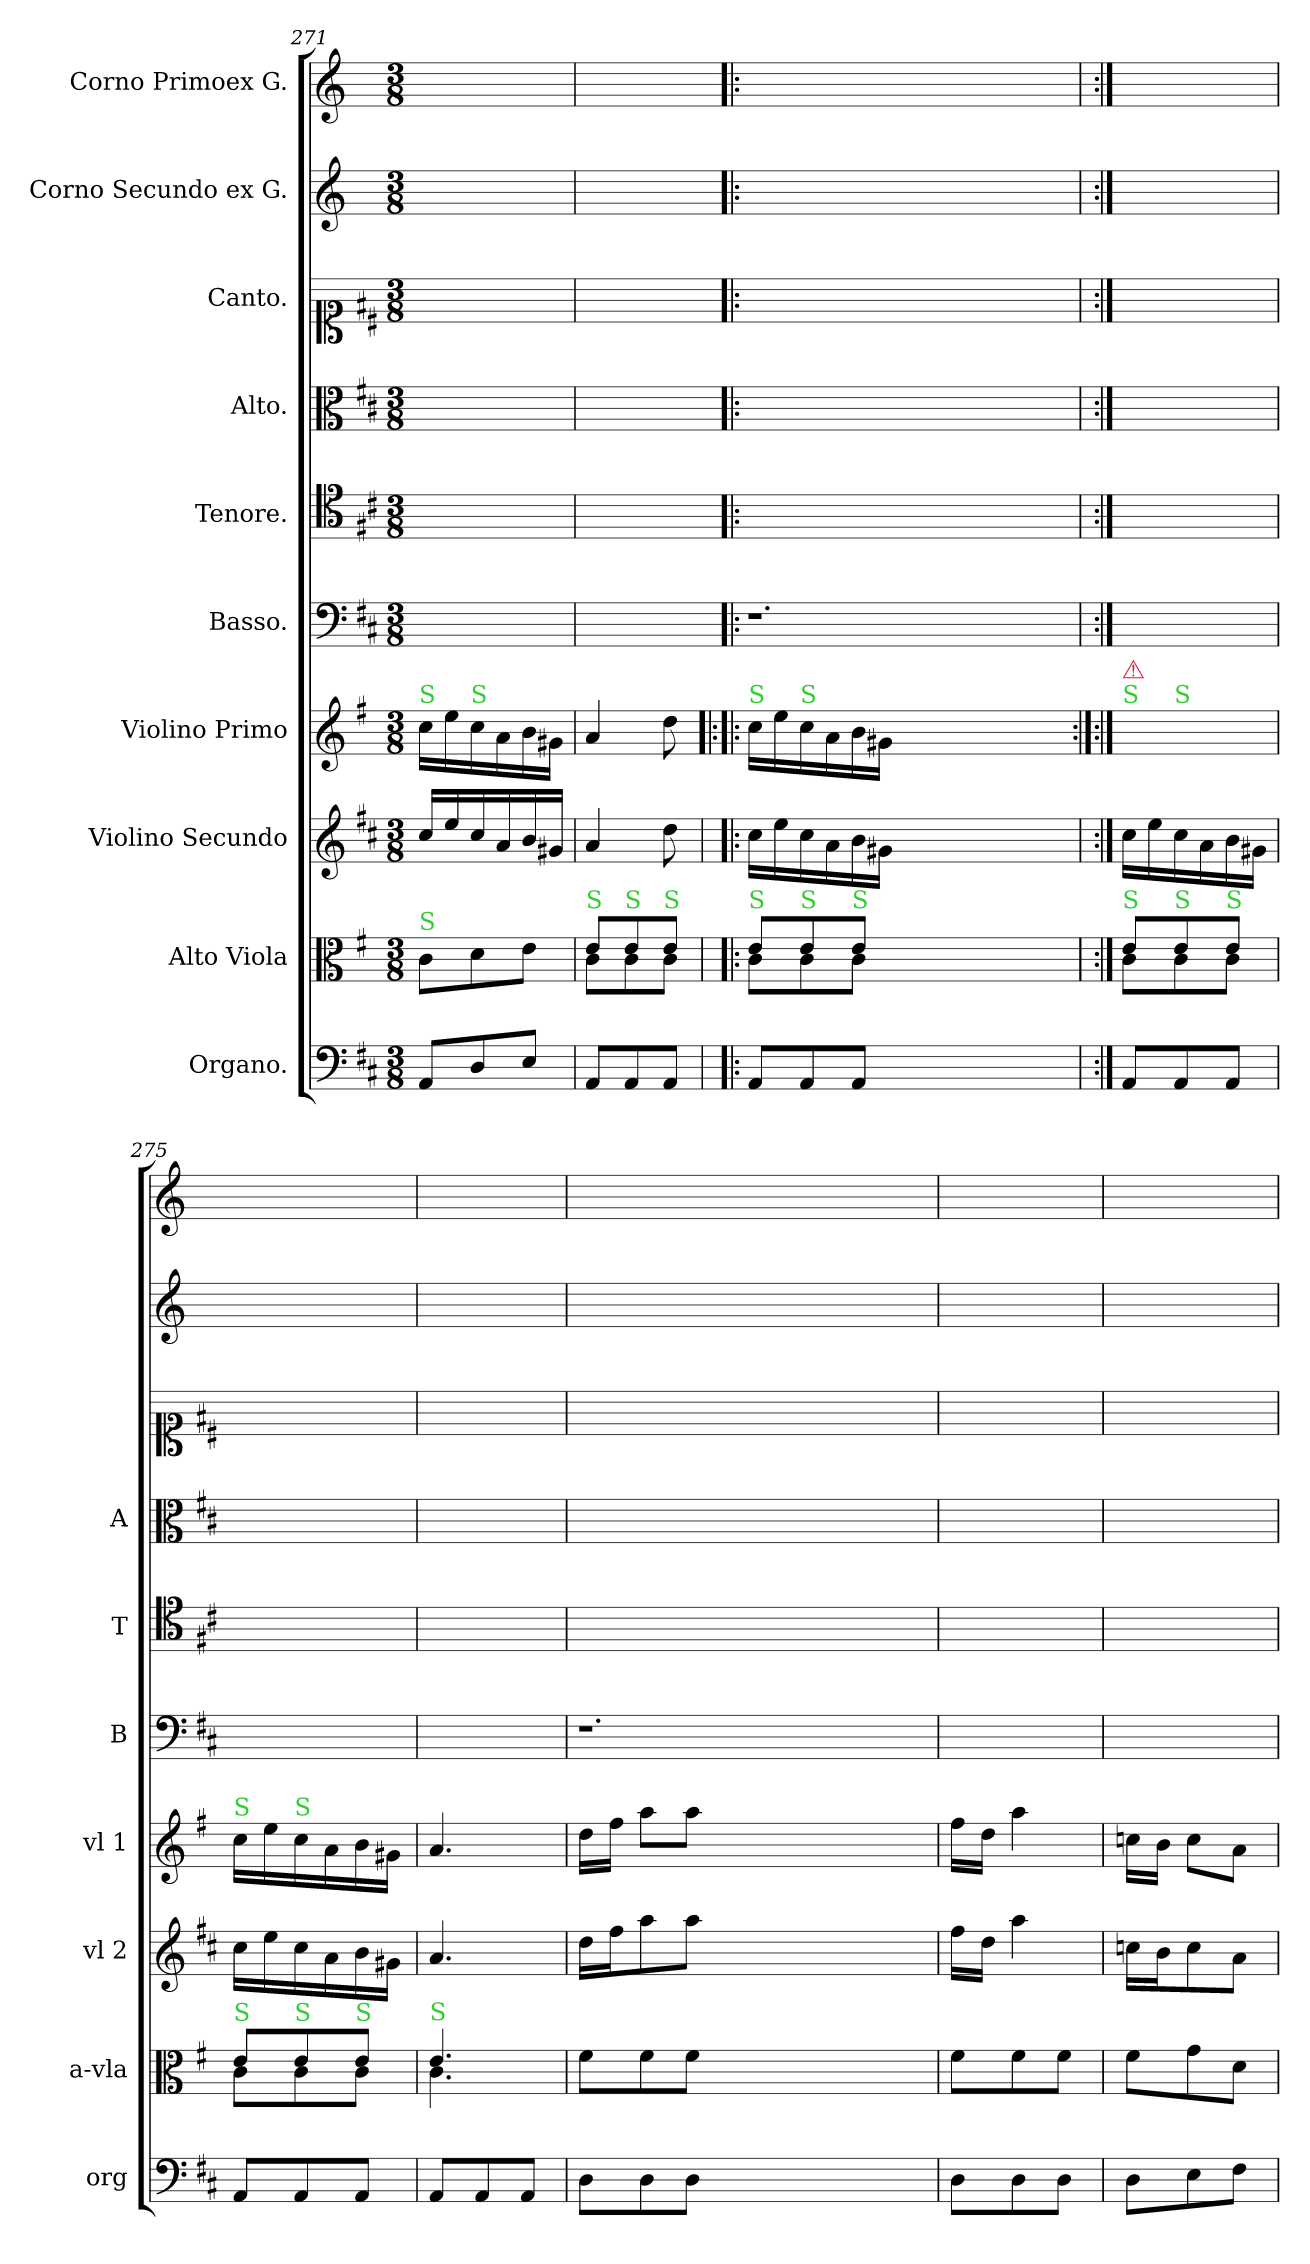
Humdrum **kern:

**kern	**kern	**kern	**kern	**kern	**kern	**kern	**kern	**kern	**kern
*part10	*part9	*part8	*part7	*part6	*part5	*part4	*part3	*part2	*part1
*staff10	*staff9	*staff8	*staff7	*staff6	*staff5	*staff4	*staff3	*staff2	*staff1
*I"Organo.	*I"Alto Viola	*I"Violino Secundo	*I"Violino Primo	*I"Basso.	*I"Tenore.	*I"Alto.	*I"Canto.	*I"Corno Secundo ex G.	*I"Corno Primoex G.
*I'org	*I'a-vla	*I'vl 2	*I'vl 1	*I'B	*I'T	*I'A	*	*	*
*clefF4	*clefC3	*clefG2	*clefG2	*clefF4	*clefC4	*clefC3	*clefC1	*clefG2	*clefG2
*	*	*	*	*	*	*	*	*ITrd3c5	*ITrd3c5
*k[f#c#]	*k[f#]	*k[f#c#]	*k[f#]	*k[f#c#]	*k[f#c#]	*k[f#c#]	*k[f#c#]	*k[f#]	*k[f#]
*M3/8	*M3/8	*M3/8	*M3/8	*M3/8	*M3/8	*M3/8	*M3/8	*M3/8	*M3/8
=271	=271	=271	=271	=271	=271	=271	=271	=271	=271
!	!	!	!LO:TX:a:color=limegreen:t=S	!	!	!	!	!	!
!	!LO:TX:a:color=limegreen:t=S	!	!	!	!	!	!	!	!
8AA/L	8c\L	16cc#/LL	16cc\LL	4.ryy	4.ryy	4.ryy	4.ryy	4.ryy	4.ryy
.	.	16ee/	16ee\	.	.	.	.	.	.
!	!	!	!LO:TX:a:color=limegreen:t=S	!	!	!	!	!	!
8D/	8d\	16cc#/	16cc\	.	.	.	.	.	.
.	.	16a/	16a\	.	.	.	.	.	.
8E/J	8e\J	16b/	16b\	.	.	.	.	.	.
.	.	16g#X/JJ	16g#X\JJ	.	.	.	.	.	.
=272	=272	=272	=272	=272	=272	=272	=272	=272	=272
*	*^	*	*	*	*	*	*	*	*
!	!LO:TX:a:color=limegreen:t=S	!	!	!	!	!	!	!	!	!
8AA/L	8e/L	8c\L	4a/	4a/	4.ryy	4.ryy	4.ryy	4.ryy	4.ryy	4.ryy
!	!LO:TX:a:color=limegreen:t=S	!	!	!	!	!	!	!	!	!
8AA/	8e/	8c\	.	.	.	.	.	.	.	.
!	!LO:TX:a:color=limegreen:t=S	!	!	!	!	!	!	!	!	!
8AA/J	8e/J	8c\J	8dd\	8dd\	.	.	.	.	.	.
=273	=273	=273	=273	=273!|:	=273	=273	=273	=273	=273	=273
!	!	!	!	!LO:TX:a:color=limegreen:t=S	!	!	!	!	!	!
!	!LO:TX:a:color=limegreen:t=S	!	!	!	!	!	!	!	!	!
8AA/L	8e/L	8c\L	16cc#\LL	16cc\LL	1.r	4.ryy	4.ryy	4.ryy	4.ryy	4.ryy
.	.	.	16ee\	16ee\	.	.	.	.	.	.
!	!	!	!	!LO:TX:a:color=limegreen:t=S	!	!	!	!	!	!
!	!LO:TX:a:color=limegreen:t=S	!	!	!	!	!	!	!	!	!
8AA/	8e/	8c\	16cc#\	16cc\	.	.	.	.	.	.
.	.	.	16a\	16a\	.	.	.	.	.	.
!	!LO:TX:a:color=limegreen:t=S	!	!	!	!	!	!	!	!	!
8AA/J	8e/J	8c\J	16b\	16b\	.	.	.	.	.	.
.	.	.	16g#X\JJ	16g#X\JJ	.	.	.	.	.	.
1ryy	1ryy	1ryy	1ryy	1ryy	.	1ryy	1ryy	1ryy	1ryy	1ryy
8ryy	8ryy	8ryy	8ryy	8ryy	.	8ryy	8ryy	8ryy	8ryy	8ryy
=274	=274	=274	=274	=274:|!	=274	=274	=274	=274	=274	=274
!	!	!	!	!LO:TX:a:color=limegreen:t=S	!	!	!	!	!	!
!	!	!	!	!LO:TX:a:color=crimson:t=⚠	!	!	!	!	!	!
!	!LO:TX:a:color=limegreen:t=S	!	!	!	!	!	!	!	!	!
8AA/L	8e/L	8c\L	16cc#\LL	16cc\LLyy	4.ryy	4.ryy	4.ryy	4.ryy	4.ryy	4.ryy
.	.	.	16ee\	16ee\yy	.	.	.	.	.	.
!	!	!	!	!LO:TX:a:color=limegreen:t=S	!	!	!	!	!	!
!	!LO:TX:a:color=limegreen:t=S	!	!	!	!	!	!	!	!	!
8AA/	8e/	8c\	16cc#\	16cc\yy	.	.	.	.	.	.
.	.	.	16a\	16a\yy	.	.	.	.	.	.
!	!LO:TX:a:color=limegreen:t=S	!	!	!	!	!	!	!	!	!
8AA/J	8e/J	8c\J	16b\	16b\yy	.	.	.	.	.	.
.	.	.	16g#X\JJ	16g#X\JJyy	.	.	.	.	.	.
=275	=275	=275	=275	=275	=275	=275	=275	=275	=275	=275
!	!	!	!	!LO:TX:a:color=limegreen:t=S	!	!	!	!	!	!
!	!LO:TX:a:color=limegreen:t=S	!	!	!	!	!	!	!	!	!
8AA/L	8e/L	8c\L	16cc#\LL	16cc\LL	4.ryy	4.ryy	4.ryy	4.ryy	4.ryy	4.ryy
.	.	.	16ee\	16ee\	.	.	.	.	.	.
!	!	!	!	!LO:TX:a:color=limegreen:t=S	!	!	!	!	!	!
!	!LO:TX:a:color=limegreen:t=S	!	!	!	!	!	!	!	!	!
8AA/	8e/	8c\	16cc#\	16cc\	.	.	.	.	.	.
.	.	.	16a\	16a\	.	.	.	.	.	.
!	!LO:TX:a:color=limegreen:t=S	!	!	!	!	!	!	!	!	!
8AA/J	8e/J	8c\J	16b\	16b\	.	.	.	.	.	.
.	.	.	16g#X\JJ	16g#X\JJ	.	.	.	.	.	.
=276	=276	=276	=276	=276	=276	=276	=276	=276	=276	=276
!	!LO:TX:a:color=limegreen:t=S	!	!	!	!	!	!	!	!	!
8AA/L	4.e/	4.c\	4.a/	4.a/	4.ryy	4.ryy	4.ryy	4.ryy	4.ryy	4.ryy
8AA/	.	.	.	.	.	.	.	.	.	.
8AA/J	.	.	.	.	.	.	.	.	.	.
*	*v	*v	*	*	*	*	*	*	*	*
=277	=277	=277	=277	=277	=277	=277	=277	=277	=277
8D\L	8f#\L	16dd\LL	16dd\LL	1.r	4.ryy	4.ryy	4.ryy	4.ryy	4.ryy
.	.	16ff#\J	16ff#\JJ	.	.	.	.	.	.
8D\	8f#\	8aa\	8aa\L	.	.	.	.	.	.
8D\J	8f#\J	8aa\J	8aa\J	.	.	.	.	.	.
1ryy	1ryy	1ryy	1ryy	.	1ryy	1ryy	1ryy	1ryy	1ryy
8ryy	8ryy	8ryy	8ryy	.	8ryy	8ryy	8ryy	8ryy	8ryy
=278	=278	=278	=278	=278	=278	=278	=278	=278	=278
8D\L	8f#\L	16ff#\LL	16ff#\LL	4.ryy	4.ryy	4.ryy	4.ryy	4.ryy	4.ryy
.	.	16dd\JJ	16dd\JJ	.	.	.	.	.	.
8D\	8f#\	4aa\	4aa\	.	.	.	.	.	.
8D\J	8f#\J	.	.	.	.	.	.	.	.
=279	=279	=279	=279	=279	=279	=279	=279	=279	=279
8D\L	8f#\L	16ccn\LL	16ccn\LL	4.ryy	4.ryy	4.ryy	4.ryy	4.ryy	4.ryy
.	.	16b\J	16b\JJ	.	.	.	.	.	.
8E\	8g\	8cc\	8cc\L	.	.	.	.	.	.
8F#\J	8d\J	8a\J	8a\J	.	.	.	.	.	.
=	=	=	=	=	=	=	=	=	=
*-	*-	*-	*-	*-	*-	*-	*-	*-	*-
